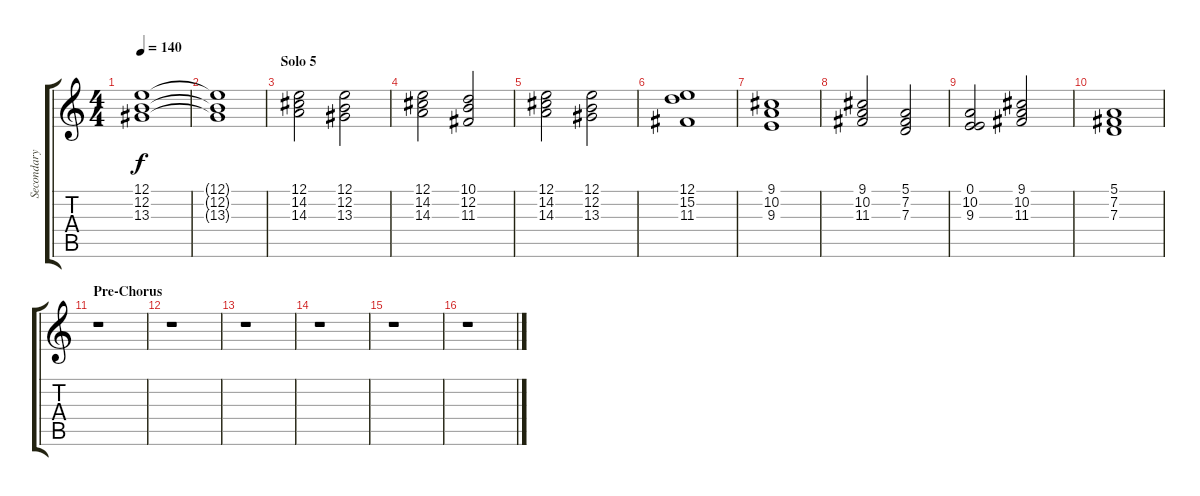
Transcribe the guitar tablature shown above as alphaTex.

\track ("Secondary Keyboards" "Secondary ") {instrument lead2sawtooth}
\staff {score tabs}
\tuning (E4 B3 G3 D3 A2 E2) {hide}
\ts (4 4)
\tempo 140
\clef g2
\ks c
(12.1 12.2 13.3).1{dy f} |
(12.1{t} 12.2{t} 13.3{t}).1 |
\section ("" "Solo 5")
(12.1 14.2 14.3).2 (12.1 12.2 13.3).2 |
(12.1 14.2 14.3).2 (10.1 12.2 11.3).2 |
(12.1 14.2 14.3).2 (12.1 12.2 13.3).2 |
(12.1 15.2 11.3).1 |
(9.1 10.2 9.3).1 |
(9.1 10.2 11.3).2 (5.1 7.2 7.3).2 |
(0.1 10.2 9.3).2 (9.1 10.2 11.3).2 |
(5.1 7.2 7.3).1 |
\section ("" "Pre-Chorus")
r.1 |
r.1 |
r.1 |
r.1 |
r.1 |
r.1
